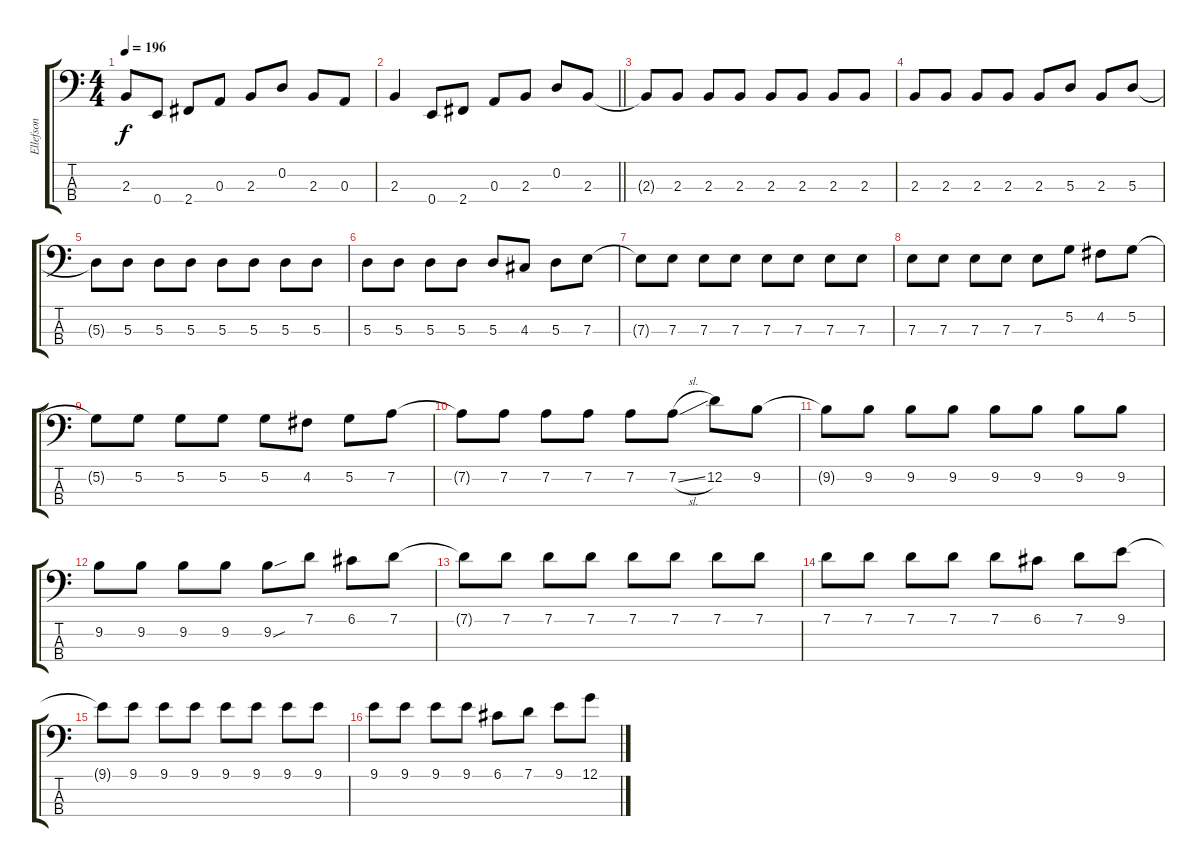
\track ("Ellefson" "Ellefson") {instrument electricbasspick}
\staff {score tabs}
\tuning (G2 D2 A1 E1) {hide}
\ts (4 4)
\tempo 196
\clef f4
\ks c
2.3{t}.8{dy f} 0.4.8 2.4.8 0.3.8 2.3.8 0.2.8 2.3.8 0.3.8 |
\barLineRight lightlight
2.3.4 0.4.8 2.4.8 0.3.8 2.3.8 0.2.8 2.3.8 |
2.3{t}.8 2.3.8 2.3.8 2.3.8 2.3.8 2.3.8 2.3.8 2.3.8 |
2.3.8 2.3.8 2.3.8 2.3.8 2.3.8 5.3.8 2.3.8 5.3.8 |
5.3{t}.8 5.3.8 5.3.8 5.3.8 5.3.8 5.3.8 5.3.8 5.3.8 |
5.3.8 5.3.8 5.3.8 5.3.8 5.3.8 4.3.8 5.3.8 7.3.8 |
7.3{t}.8 7.3.8 7.3.8 7.3.8 7.3.8 7.3.8 7.3.8 7.3.8 |
7.3.8 7.3.8 7.3.8 7.3.8 7.3.8 5.2.8 4.2.8 5.2.8 |
5.2{t}.8 5.2.8 5.2.8 5.2.8 5.2.8 4.2.8 5.2.8 7.2.8 |
7.2{t}.8 7.2.8 7.2.8 7.2.8 7.2.8 7.2{sl}.8 12.2.8 9.2.8 |
9.2{t}.8 9.2.8 9.2.8 9.2.8 9.2.8 9.2.8 9.2.8 9.2.8 |
9.2.8 9.2.8 9.2.8 9.2.8 9.2{sou}.8 7.1.8 6.1.8 7.1.8 |
7.1{t}.8 7.1.8 7.1.8 7.1.8 7.1.8 7.1.8 7.1.8 7.1.8 |
7.1.8 7.1.8 7.1.8 7.1.8 7.1.8 6.1.8 7.1.8 9.1.8 |
9.1{t}.8 9.1.8 9.1.8 9.1.8 9.1.8 9.1.8 9.1.8 9.1.8 |
9.1.8 9.1.8 9.1.8 9.1.8 6.1.8 7.1.8 9.1.8 12.1.8
